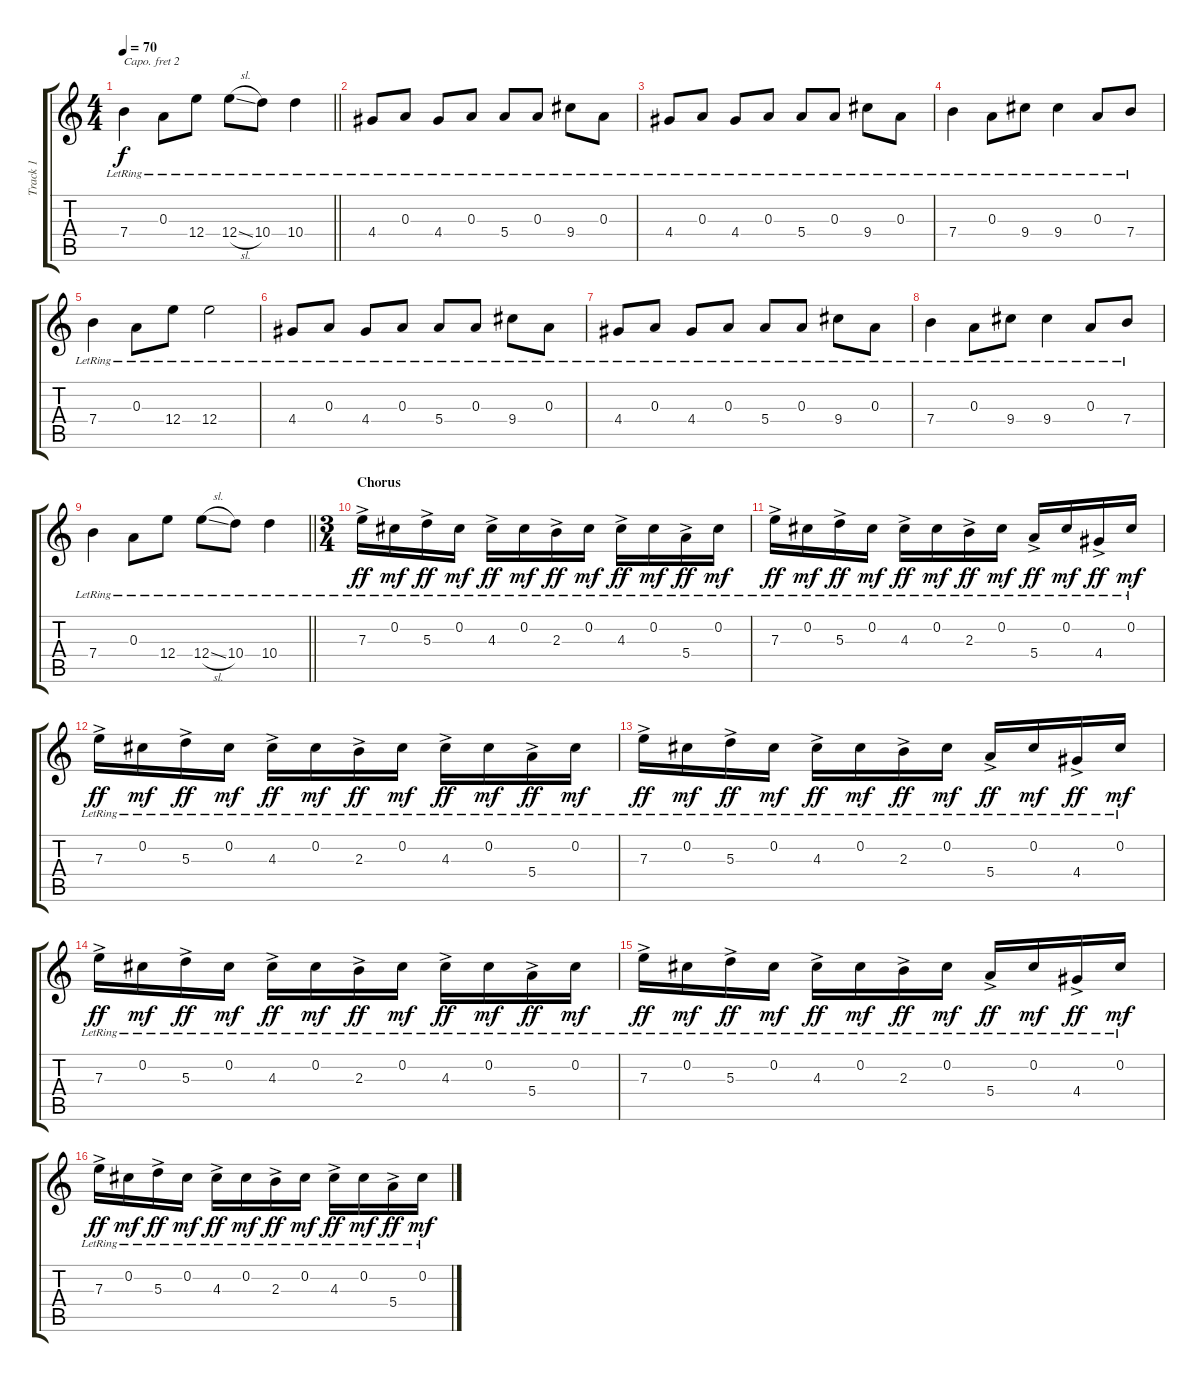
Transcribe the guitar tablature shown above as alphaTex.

\track ("Track 1" "Track 1") {instrument electricguitarjazz}
\staff {score tabs}
\capo 2
\tuning (E4 B3 G3 D3 A2 E2) {hide}
\ts (4 4)
\tempo 70
\clef g2
\barLineRight lightlight
\ks c
7.4{lr}.4{dy f} 0.3{lr}.8 12.4{lr}.8 12.4{sl lr}.8 10.4{lr}.8 10.4{lr}.4 |
4.4{lr}.8 0.3{lr}.8 4.4{lr}.8 0.3{lr}.8 5.4{lr}.8 0.3{lr}.8 9.4{lr}.8 0.3{lr}.8 |
4.4{lr}.8 0.3{lr}.8 4.4{lr}.8 0.3{lr}.8 5.4{lr}.8 0.3{lr}.8 9.4{lr}.8 0.3{lr}.8 |
7.4{lr}.4 0.3{lr}.8 9.4{lr}.8 9.4{lr}.4 0.3{lr}.8 7.4{lr}.8 |
7.4{lr}.4 0.3{lr}.8 12.4{lr}.8 12.4{lr}.2 |
4.4{lr}.8 0.3{lr}.8 4.4{lr}.8 0.3{lr}.8 5.4{lr}.8 0.3{lr}.8 9.4{lr}.8 0.3{lr}.8 |
4.4{lr}.8 0.3{lr}.8 4.4{lr}.8 0.3{lr}.8 5.4{lr}.8 0.3{lr}.8 9.4{lr}.8 0.3{lr}.8 |
7.4{lr}.4 0.3{lr}.8 9.4{lr}.8 9.4{lr}.4 0.3{lr}.8 7.4{lr}.8 |
\barLineRight lightlight
7.4{lr}.4 0.3{lr}.8 12.4{lr}.8 12.4{sl lr}.8 10.4{lr}.8 10.4{lr}.4 |
\ts (3 4)
\section ("" "Chorus")
7.3{ac lr}.16{dy ff} 0.2{lr}.16{dy mf} 5.3{ac lr}.16{dy ff} 0.2{lr}.16{dy mf} 4.3{ac lr}.16{dy ff} 0.2{lr}.16{dy mf} 2.3{ac lr}.16{dy ff} 0.2{lr}.16{dy mf} 4.3{ac lr}.16{dy ff} 0.2{lr}.16{dy mf} 5.4{ac lr}.16{dy ff} 0.2{lr}.16{dy mf} |
7.3{ac lr}.16{dy ff} 0.2{lr}.16{dy mf} 5.3{ac lr}.16{dy ff} 0.2{lr}.16{dy mf} 4.3{ac lr}.16{dy ff} 0.2{lr}.16{dy mf} 2.3{ac lr}.16{dy ff} 0.2{lr}.16{dy mf} 5.4{ac lr}.16{dy ff} 0.2{lr}.16{dy mf} 4.4{ac lr}.16{dy ff} 0.2{lr}.16{dy mf} |
7.3{ac lr}.16{dy ff} 0.2{lr}.16{dy mf} 5.3{ac lr}.16{dy ff} 0.2{lr}.16{dy mf} 4.3{ac lr}.16{dy ff} 0.2{lr}.16{dy mf} 2.3{ac lr}.16{dy ff} 0.2{lr}.16{dy mf} 4.3{ac lr}.16{dy ff} 0.2{lr}.16{dy mf} 5.4{ac lr}.16{dy ff} 0.2{lr}.16{dy mf} |
7.3{ac lr}.16{dy ff} 0.2{lr}.16{dy mf} 5.3{ac lr}.16{dy ff} 0.2{lr}.16{dy mf} 4.3{ac lr}.16{dy ff} 0.2{lr}.16{dy mf} 2.3{ac lr}.16{dy ff} 0.2{lr}.16{dy mf} 5.4{ac lr}.16{dy ff} 0.2{lr}.16{dy mf} 4.4{ac lr}.16{dy ff} 0.2{lr}.16{dy mf} |
7.3{ac lr}.16{dy ff} 0.2{lr}.16{dy mf} 5.3{ac lr}.16{dy ff} 0.2{lr}.16{dy mf} 4.3{ac lr}.16{dy ff} 0.2{lr}.16{dy mf} 2.3{ac lr}.16{dy ff} 0.2{lr}.16{dy mf} 4.3{ac lr}.16{dy ff} 0.2{lr}.16{dy mf} 5.4{ac lr}.16{dy ff} 0.2{lr}.16{dy mf} |
7.3{ac lr}.16{dy ff} 0.2{lr}.16{dy mf} 5.3{ac lr}.16{dy ff} 0.2{lr}.16{dy mf} 4.3{ac lr}.16{dy ff} 0.2{lr}.16{dy mf} 2.3{ac lr}.16{dy ff} 0.2{lr}.16{dy mf} 5.4{ac lr}.16{dy ff} 0.2{lr}.16{dy mf} 4.4{ac lr}.16{dy ff} 0.2{lr}.16{dy mf} |
7.3{ac lr}.16{dy ff} 0.2{lr}.16{dy mf} 5.3{ac lr}.16{dy ff} 0.2{lr}.16{dy mf} 4.3{ac lr}.16{dy ff} 0.2{lr}.16{dy mf} 2.3{ac lr}.16{dy ff} 0.2{lr}.16{dy mf} 4.3{ac lr}.16{dy ff} 0.2{lr}.16{dy mf} 5.4{ac lr}.16{dy ff} 0.2{lr}.16{dy mf}
